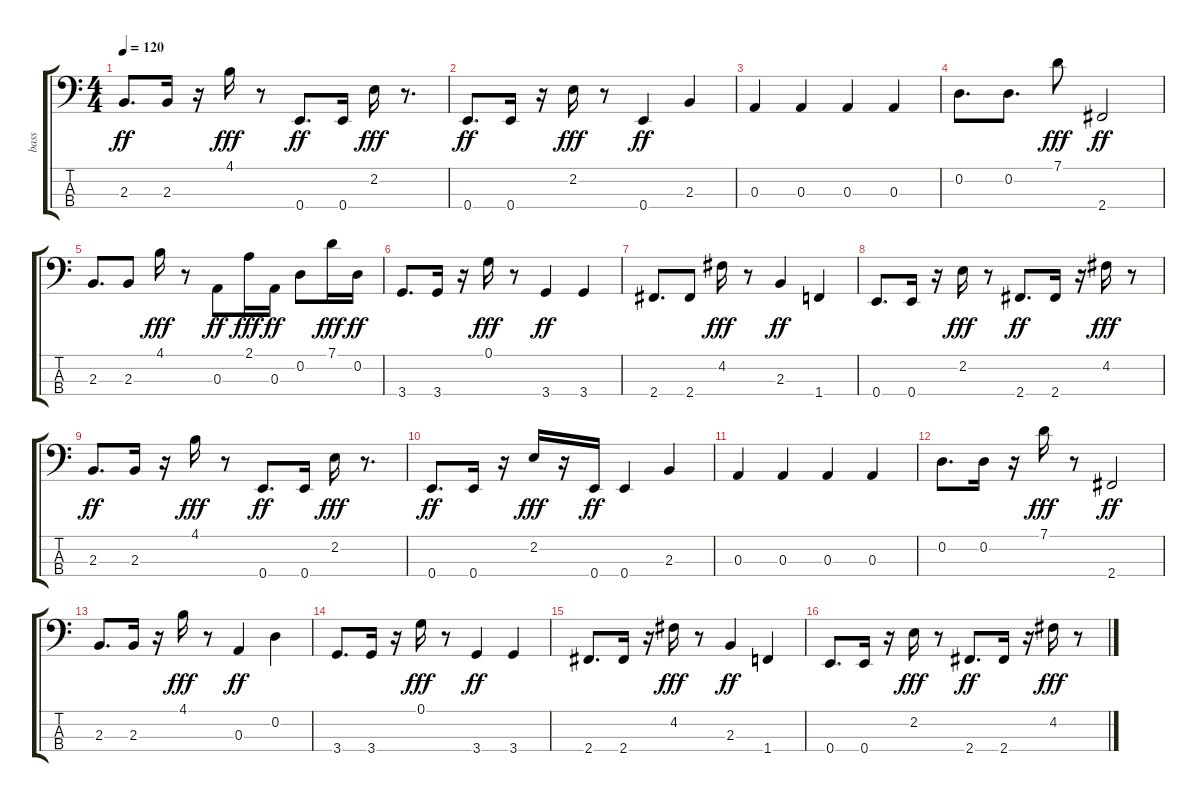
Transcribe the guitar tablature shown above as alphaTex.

\track ("bass" "bass") {instrument electricbasspick}
\staff {score tabs}
\tuning (G2 D2 A1 E1) {hide}
\ts (4 4)
\tempo 120
\clef f4
\ks c
2.3.8{d dy ff} 2.3.16 r.16 4.1.16{dy fff} r.8 0.4.8{d dy ff} 0.4.16 2.2.16{dy fff} r.8{d} |
0.4.8{d dy ff} 0.4.16 r.16 2.2.16{dy fff} r.8 0.4.4{dy ff} 2.3.4 |
0.3.4 0.3.4 0.3.4 0.3.4 |
0.2.8{d} 0.2.8{d} 7.1.8{dy fff} 2.4.2{dy ff} |
2.3.8{d} 2.3.8 4.1.16{dy fff} r.8 0.3.8{dy ff} 2.1.16{dy fff} 0.3.16{dy ff} 0.2.8 7.1.16{dy fff} 0.2.16{dy ff} |
3.4.8{d} 3.4.16 r.16 0.1.16{dy fff} r.8 3.4.4{dy ff} 3.4.4 |
2.4.8{d} 2.4.8 4.2.16{dy fff} r.8 2.3.4{dy ff} 1.4.4 |
0.4.8{d} 0.4.16 r.16 2.2.16{dy fff} r.8 2.4.8{d dy ff} 2.4.16 r.16 4.2.16{dy fff} r.8 |
2.3.8{d dy ff} 2.3.16 r.16 4.1.16{dy fff} r.8 0.4.8{d dy ff} 0.4.16 2.2.16{dy fff} r.8{d} |
0.4.8{d dy ff} 0.4.16 r.16 2.2.16{dy fff} r.16 0.4.16{dy ff} 0.4.4 2.3.4 |
0.3.4 0.3.4 0.3.4 0.3.4 |
0.2.8{d} 0.2.16 r.16 7.1.16{dy fff} r.8 2.4.2{dy ff} |
2.3.8{d} 2.3.16 r.16 4.1.16{dy fff} r.8 0.3.4{dy ff} 0.2.4 |
3.4.8{d} 3.4.16 r.16 0.1.16{dy fff} r.8 3.4.4{dy ff} 3.4.4 |
2.4.8{d} 2.4.16 r.16 4.2.16{dy fff} r.8 2.3.4{dy ff} 1.4.4 |
0.4.8{d} 0.4.16 r.16 2.2.16{dy fff} r.8 2.4.8{d dy ff} 2.4.16 r.16 4.2.16{dy fff} r.8
